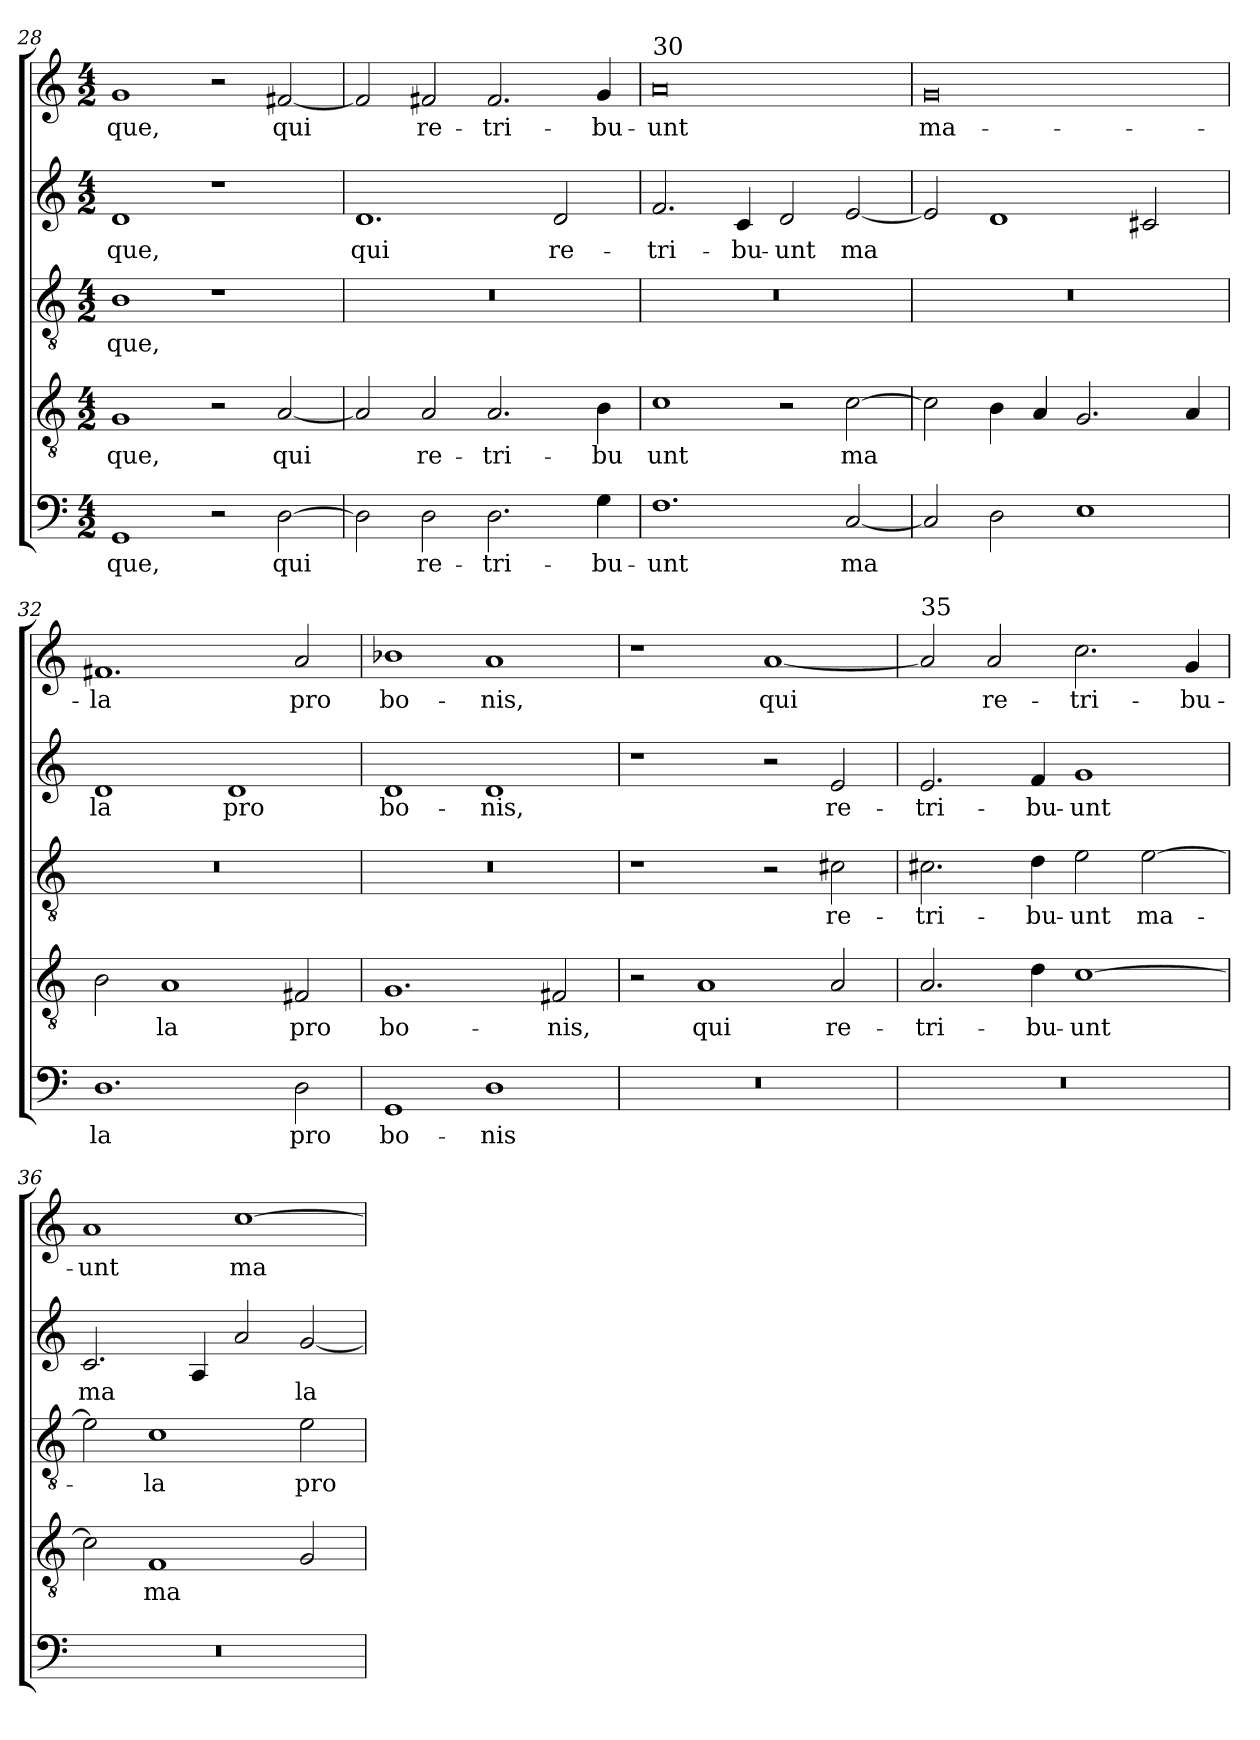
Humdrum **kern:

**kern	**text	**kern	**text	**kern	**text	**kern	**text	**kern	**text
*part5	*part5	*part4	*part4	*part3	*part3	*part2	*part2	*part1	*part1
*staff5	*staff5	*staff4	*staff4	*staff3	*staff3	*staff2	*staff2	*staff1	*staff1
*clefF4	*	*clefGv2	*	*clefGv2	*	*clefG2	*	*clefG2	*
*k[]	*	*k[]	*	*k[]	*	*k[]	*	*k[]	*
*C:	*	*C:	*	*C:	*	*C:	*	*C:	*
*M4/2	*	*M4/2	*	*M4/2	*	*M4/2	*	*M4/2	*
=28	=28	=28	=28	=28	=28	=28	=28	=28	=28
!	!LO:LY:b	!	!LO:LY:b	!	!LO:LY:b	!	!LO:LY:b	!	!LO:LY:b
1GG	-que,	1G	que,	1B	que,	1d	-que,	1g	que,
2r	.	2r	.	1r	.	1r	.	2r	.
!	!LO:LY:b	!	!LO:LY:b	!	!	!	!	!	!LO:LY:b
[2D\	qui	[2A/	qui	.	.	.	.	[2f#X/	qui
=29	=29	=29	=29	=29	=29	=29	=29	=29	=29
!	!	!	!	!	!	!	!LO:LY:b	!	!
2D\]	.	2A/]	.	0r	.	1.d	qui	2f#/]	.
!	!LO:LY:b	!	!LO:LY:b	!	!	!	!	!	!LO:LY:b
2D\	re-	2A/	re-	.	.	.	.	2f#/	re-
!	!LO:LY:b	!	!LO:LY:b	!	!	!	!	!	!LO:LY:b
2.D\	-tri-	2.A/	-tri-	.	.	.	.	2.f#/	-tri-
!	!	!	!	!	!	!	!LO:LY:b	!	!
.	.	.	.	.	.	2d/	re-	.	.
!	!LO:LY:b	!	!LO:LY:b	!	!	!	!	!	!LO:LY:b
4G\	-bu-	4B\	-bu­	.	.	.	.	4g/	-bu-
!!LO:LB:g=z
=30	=30	=30	=30	=30	=30	=30	=30	=30	=30
!	!	!	!	!	!	!	!	!LO:TX:a:t=30	!
!	!LO:LY:b	!	!LO:LY:b	!	!	!	!LO:LY:b	!	!LO:LY:b
1.F	-­unt	1c	­unt	0r	.	2.f/	-­tri-	0a	-­unt
!	!	!	!	!	!	!	!LO:LY:b	!	!
.	.	.	.	.	.	4c/	-bu-	.	.
!	!	!	!	!	!	!	!LO:LY:b	!	!
.	.	2r	.	.	.	2d/	-unt	.	.
!	!LO:LY:b	!	!LO:LY:b	!	!	!	!LO:LY:b	!	!
[2C/	ma	[2c\	ma	.	.	[2e/	ma	.	.
=31	=31	=31	=31	=31	=31	=31	=31	=31	=31
!	!LO:LY:b	!	!LO:LY:b	!	!	!	!LO:LY:b	!	!LO:LY:b
2C/]	­	2c\]	­	0r	.	2e/]	­	0g	ma-
2D\	.	4B\	.	.	.	1d	.	.	.
!	!	!	!LO:LY:b	!	!	!	!	!	!
.	.	4A/	­	.	.	.	.	.	.
!	!LO:LY:b	!	!	!	!	!	!	!	!
1E	­	2.G/	.	.	.	.	.	.	.
!	!	!	!	!	!	!	!LO:LY:b	!	!
.	.	.	.	.	.	2c#X/	­	.	.
!	!	!	!LO:LY:b	!	!	!	!	!	!
.	.	4A/	­	.	.	.	.	.	.
=32	=32	=32	=32	=32	=32	=32	=32	=32	=32
!	!LO:LY:b	!	!LO:LY:b	!	!	!	!LO:LY:b	!	!LO:LY:b
1.D	la	2B\	­	0r	.	1d	la	1.f#X	-la
!	!	!	!LO:LY:b	!	!	!	!	!	!
.	.	1A	la	.	.	.	.	.	.
!	!	!	!	!	!	!	!LO:LY:b	!	!
.	.	.	.	.	.	1d	pro	.	.
!	!LO:LY:b	!	!LO:LY:b	!	!	!	!	!	!LO:LY:b
2D\	pro	2F#X/	pro	.	.	.	.	2a/	pro
=33	=33	=33	=33	=33	=33	=33	=33	=33	=33
!	!LO:LY:b	!	!LO:LY:b	!	!	!	!LO:LY:b	!	!LO:LY:b
1GG	bo-	1.G	bo-	0r	.	1d	bo-	1b-X	bo-
!	!LO:LY:b	!	!	!	!	!	!LO:LY:b	!	!LO:LY:b
1D	-nis	.	.	.	.	1d	-nis,	1a	-nis,
!	!	!	!LO:LY:b	!	!	!	!	!	!
.	.	2F#X/	-nis,	.	.	.	.	.	.
=34	=34	=34	=34	=34	=34	=34	=34	=34	=34
0r	.	2r	.	1r	.	1r	.	1r	.
!	!	!	!LO:LY:b	!	!	!	!	!	!
.	.	1A	qui	.	.	.	.	.	.
!	!	!	!	!	!	!	!	!	!LO:LY:b
.	.	.	.	2r	.	2r	.	[1a	qui
!	!	!	!LO:LY:b	!	!LO:LY:b	!	!LO:LY:b	!	!
.	.	2A/	re-	2c#X\	re-	2e/	re-	.	.
=35	=35	=35	=35	=35	=35	=35	=35	=35	=35
!	!	!	!	!	!	!	!	!LO:TX:a:t=35	!
!	!	!	!LO:LY:b	!	!LO:LY:b	!	!LO:LY:b	!	!
0r	.	2.A/	-tri-	2.c#X\	-tri-	2.e/	-tri-	2a/]	.
!	!	!	!	!	!	!	!	!	!LO:LY:b
.	.	.	.	.	.	.	.	2a/	re-
!	!	!	!LO:LY:b	!	!LO:LY:b	!	!LO:LY:b	!	!
.	.	4d\	-bu-	4d\	-bu-	4f/	-bu-	.	.
!	!	!	!LO:LY:b	!	!LO:LY:b	!	!LO:LY:b	!	!LO:LY:b
.	.	[1c	-unt	2e\	-unt	1g	-unt	2.cc\	-tri-
!	!	!	!	!	!LO:LY:b	!	!	!	!
.	.	.	.	[2e\	ma-	.	.	.	.
!	!	!	!	!	!	!	!	!	!LO:LY:b
.	.	.	.	.	.	.	.	4g/	-bu-
!!LO:PB:g=z
=36	=36	=36	=36	=36	=36	=36	=36	=36	=36
!	!	!	!	!	!LO:LY:b	!	!LO:LY:b	!	!LO:LY:b
0r	.	2c\]	.	2e\]	-­	2.c/	ma	1a	-­unt
!	!	!	!LO:LY:b	!	!LO:LY:b	!	!	!	!
.	.	1F	ma	1c	la	.	.	.	.
.	.	.	.	.	.	4A/	.	.	.
!	!	!	!	!	!	!	!	!	!LO:LY:b
.	.	.	.	.	.	2a/	.	[1cc	ma
!	!	!	!LO:LY:b	!	!LO:LY:b	!	!LO:LY:b	!	!
.	.	2G/	­	2e\	pro	[2g/	la	.	.
=	=	=	=	=	=	=	=	=	=
*-	*-	*-	*-	*-	*-	*-	*-	*-	*-
